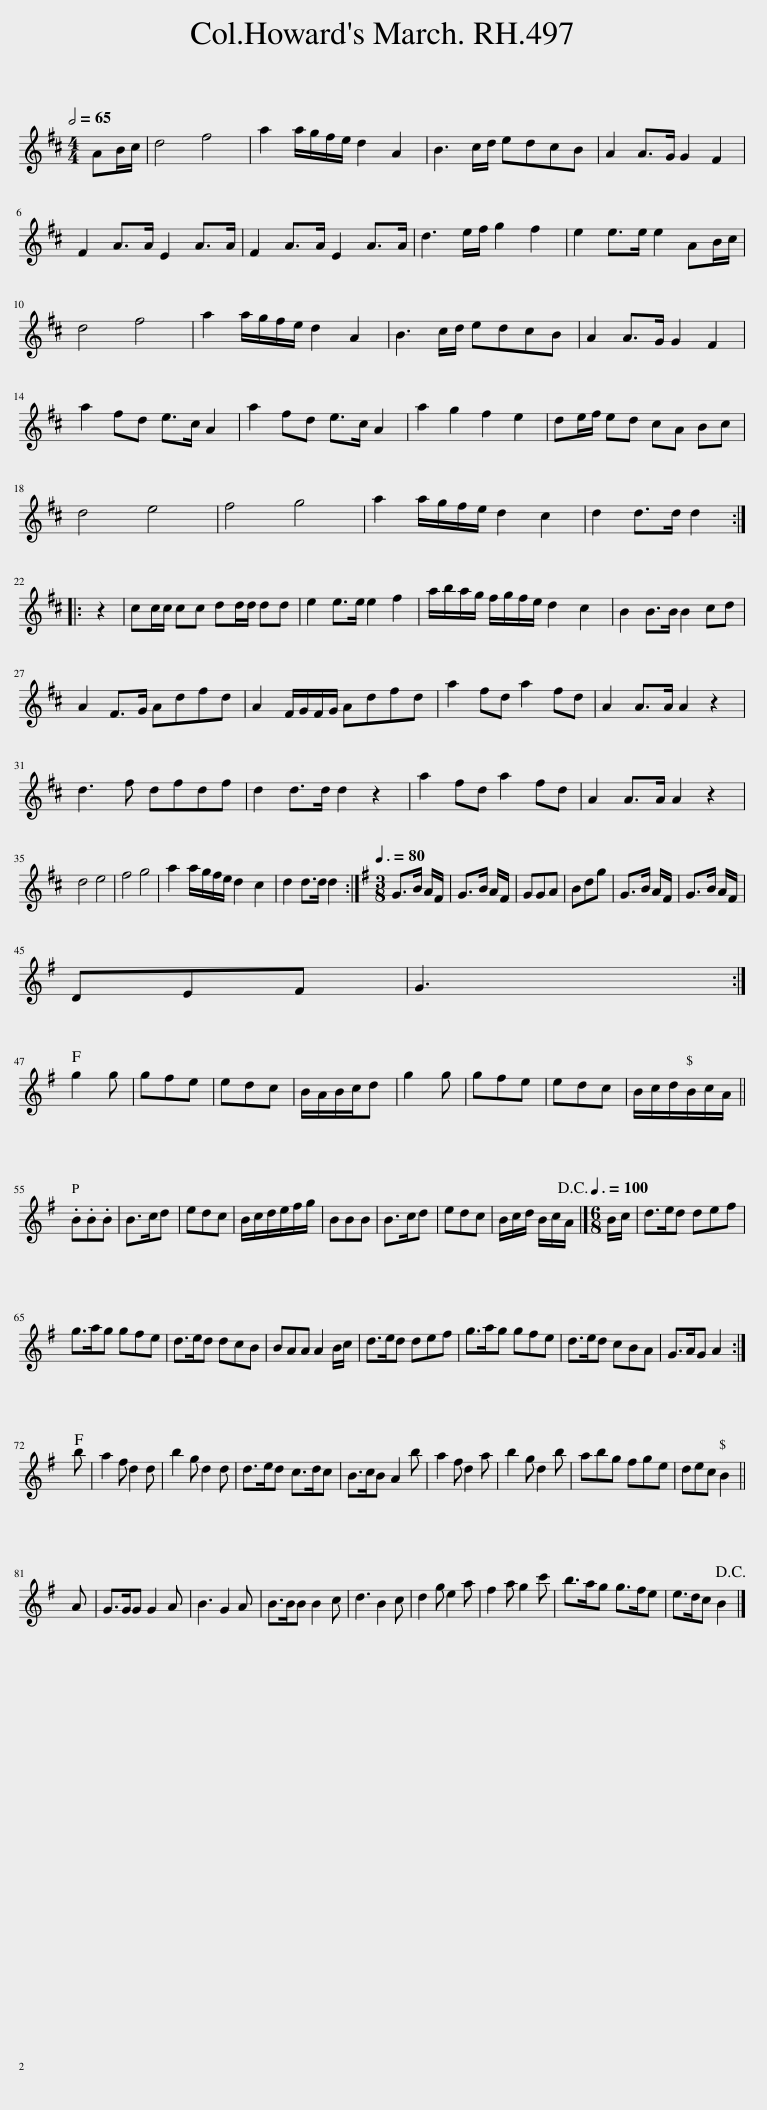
X:1
L:1/8
Q:1/2=65
M:4/4
I:linebreak $
K:D
V:1 treble
V:1
 AB/c/ | d4 f4 | a2 a/g/f/e/ d2 A2 | B3 c/d/ edcB | A2 A>G G2 F2 |$ %5
 F2 A>A E2 A>A | F2 A>A E2 A>A | d3 e/f/ g2 f2 | e2 e>e e2 AB/c/ |$ d4 f4 | %10
 a2 a/g/f/e/ d2 A2 | B3 c/d/ edcB | A2 A>G G2 F2 |$ a2 fd e>c A2 | a2 fd e>c A2 | %15
 a2 g2 f2 e2 | de/f/ ed cA Bc |$ d4 e4 | f4 g4 | a2 a/g/f/e/ d2 c2 | %20
 d2 d>d d2 ::$ z2 | cc/c/ cc dd/d/ dd | e2 e>e e2 f2 | a/b/a/g/ f/g/f/e/ d2 c2 | %25
 B2 B>B B2 cd |$ A2 F>G Adfd | A2 F/G/F/G/ Adfd | a2 fd a2 fd | A2 A>A A2 z2 |$ %30
 d3 f dfdf | d2 d>d d2 z2 | a2 fd a2 fd | A2 A>A A2 z2 |$ d4 e4 | %35
 f4 g4 | a2 a/g/f/e/ d2 c2 | d2 d>d d2 :|[K:G][M:3/8][Q:3/8=80] G>B A/F/ | G>B A/F/ | %40
 GGA | Bdg | G>B A/F/ | G>B A/F/ |$ DEF | %45
 G3 :|$ g2 g | gfe | edc | B/A/B/c/d | %50
 g2 g | gfe | edc | B/c/d/B/c/A/ ||$ .B.B.B | %55
 B>cd | edc | B/c/d/e/f/g/ | BBB | B>cd | %60
 edc | B/c/d/ B/c/A/!D.C.! |][M:6/8][Q:3/8=100] B/c/ | d>ed def |$ g>ag gfe | %65
 d>ed dcB | BAA A2 B/c/ | d>ed def | g>ag gfe | d>ed cBA | %70
 G>AG A2 :|$ b | a2 f d2 d | b2 g d2 d | d>ed c>dc | %75
 B>cB A2 b | a2 f d2 a | b2 g d2 b | abg fge | dec B2 ||$ %80
 A | G>GG G2 A | B3 G2 A | B>BB B2 c | d3 B2 c | %85
 d2 g e2 a | f2 a g2 c' | b>ag g>fe | e>dc B2!D.C.! |] %89
